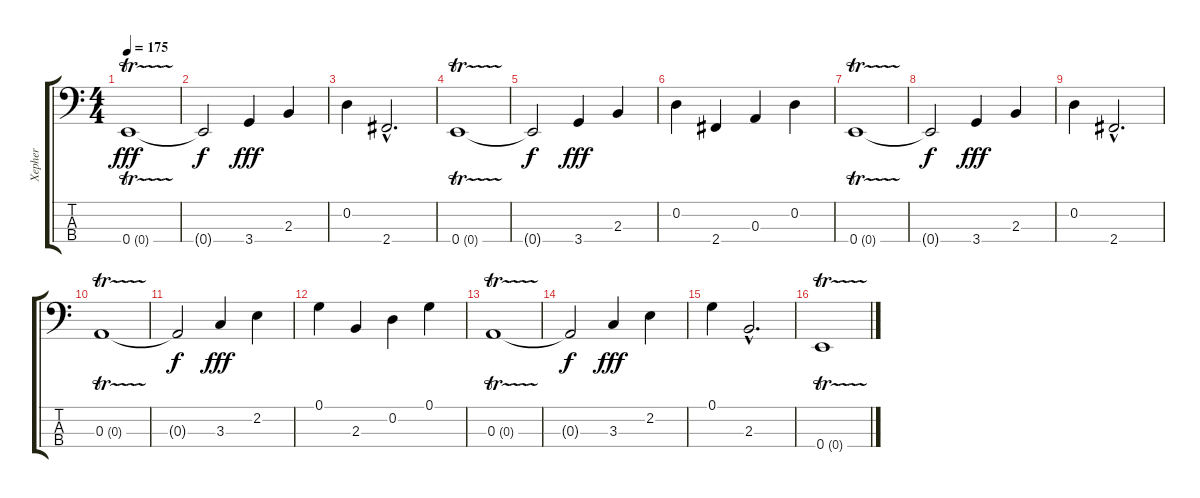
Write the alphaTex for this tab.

\track ("Xepher" "Xepher") {instrument electricbassfinger}
\staff {score tabs}
\tuning (G2 D2 A1 E1) {hide}
\ts (4 4)
\tempo 175
\clef f4
\ks c
0.4{tr (0 16)}.1{dy fff} |
0.4{t}.2{dy f} 3.4.4{dy fff} 2.3.4 |
0.2.4 2.4{hac}.2{d} |
0.4{tr (0 16)}.1 |
0.4{t}.2{dy f} 3.4.4{dy fff} 2.3.4 |
0.2.4 2.4.4 0.3.4 0.2.4 |
0.4{tr (0 16)}.1 |
0.4{t}.2{dy f} 3.4.4{dy fff} 2.3.4 |
0.2.4 2.4{hac}.2{d} |
0.3{tr (0 16)}.1 |
0.3{t}.2{dy f} 3.3.4{dy fff} 2.2.4 |
0.1.4 2.3.4 0.2.4 0.1.4 |
0.3{tr (0 16)}.1 |
0.3{t}.2{dy f} 3.3.4{dy fff} 2.2.4 |
0.1.4 2.3{hac}.2{d} |
0.4{tr (0 16)}.1
